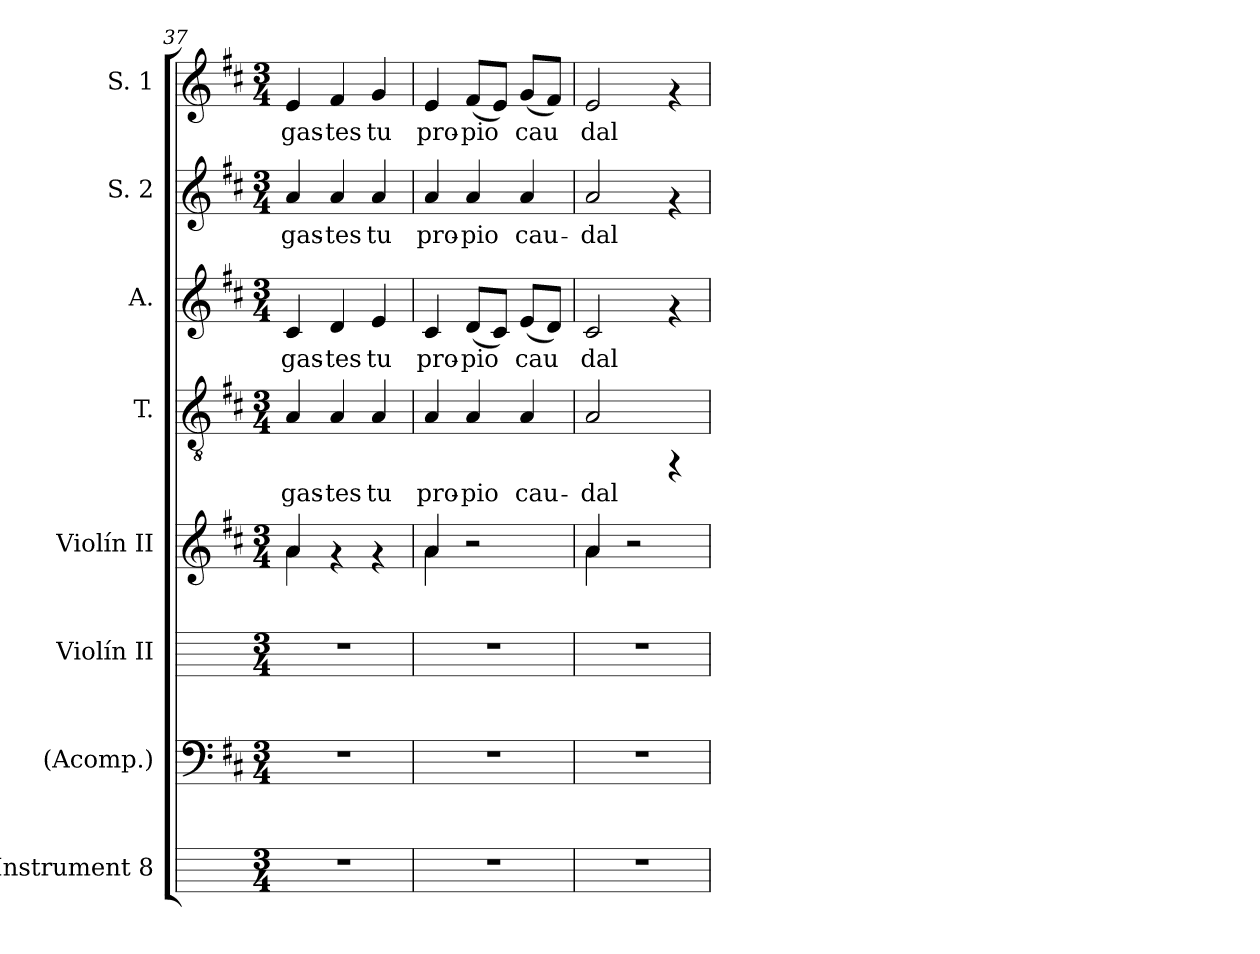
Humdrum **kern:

**kern	**kern	**kern	**kern	**kern	**text	**kern	**text	**kern	**text	**kern	**text
*part8	*part7	*part6	*part5	*part4	*part4	*part3	*part3	*part2	*part2	*part1	*part1
*staff8	*staff7	*staff6	*staff5	*staff4	*staff4	*staff3	*staff3	*staff2	*staff2	*staff1	*staff1
*I"Instrument 8	*I"(Acomp.)	*I"Violín II	*I"Violín II	*I"T.	*	*I"A.	*	*I"S. 2	*	*I"S. 1	*
*	*	*	*I'Violín I	*I'T.	*	*I'A.	*	*I'S. 2	*	*I'S. 1	*
*	*clefF4	*	*clefG2	*clefGv2	*	*clefG2	*	*clefG2	*	*clefG2	*
*k[]	*k[f#c#]	*k[]	*k[f#c#]	*k[f#c#]	*	*k[f#c#]	*	*k[f#c#]	*	*k[f#c#]	*
*C:	*D:	*C:	*D:	*D:	*	*D:	*	*D:	*	*D:	*
*M3/4	*M3/4	*M3/4	*M3/4	*M3/4	*	*M3/4	*	*M3/4	*	*M3/4	*
=37	=37	=37	=37	=37	=37	=37	=37	=37	=37	=37	=37
*	*	*	*^	*	*	*	*	*	*	*	*
!	!	!	!	!	!	!LO:LY:b:cj	!	!LO:LY:b	!	!LO:LY:b:cj	!	!LO:LY:b:cj
2.r	2.r	2.r	4a/	4a\	4A/	gas-	4c#/	gas-	4a/	gas-	4e/	gas-
!	!	!	!	!	!	!LO:LY:b:cj	!	!LO:LY:b	!	!LO:LY:b:cj	!	!LO:LY:b:cj
.	.	.	4rf	2ryy	4A/	-tes	4d/	-tes	4a/	-tes	4f#/	-tes
!	!	!	!	!	!	!LO:LY:b:cj	!	!LO:LY:b	!	!LO:LY:b:cj	!	!LO:LY:b:cj
.	.	.	4rf	.	4A/	tu	4e/	tu	4a/	tu	4g/	tu
=38	=38	=38	=38	=38	=38	=38	=38	=38	=38	=38	=38	=38
!	!	!	!	!	!	!LO:LY:b:cj	!	!LO:LY:b	!	!LO:LY:b:cj	!	!LO:LY:b:cj
2.r	2.r	2.r	4a/	4a\	4A/	pro-	4c#/	pro-	4a/	pro-	4e/	pro-
!	!	!	!	!	!	!LO:LY:b:cj	!	!LO:LY:b	!	!LO:LY:b:cj	!	!LO:LY:b:cj
.	.	.	2r	2ryy	4A/	-pio	(<8d/L	-pio-	4a/	-pio	(<8f#/L	-pio
!	!	!	!	!	!	!	!	!LO:LY:b	!	!	!	!LO:LY:b:cj
.	.	.	.	.	.	.	8c#/J)	--	.	.	8e/J)	.
!	!	!	!	!	!	!LO:LY:b:cj	!	!LO:LY:b	!	!LO:LY:b:cj	!	!LO:LY:b:cj
.	.	.	.	.	4A/	cau-	(<8e/L	-cau-	4a/	cau-	(<8g/L	cau-
!	!	!	!	!	!	!	!	!LO:LY:b	!	!	!	!LO:LY:b:cj
.	.	.	.	.	.	.	8d/J)	--	.	.	8f#/J)	--
=39	=39	=39	=39	=39	=39	=39	=39	=39	=39	=39	=39	=39
!	!	!	!	!	!	!LO:LY:b:cj	!	!LO:LY:b	!	!LO:LY:b:cj	!	!LO:LY:b:cj
2.r	2.r	2.r	4a/	4a\	2A/	-dal	2c#/	-dal	2a/	-dal	2e/	-dal
.	.	.	2r	2ryy	.	.	.	.	.	.	.	.
.	.	.	.	.	4rFF	.	4rf	.	4rf	.	4rf	.
*	*	*	*v	*v	*	*	*	*	*	*	*	*
=	=	=	=	=	=	=	=	=	=	=	=
*-	*-	*-	*-	*-	*-	*-	*-	*-	*-	*-	*-
